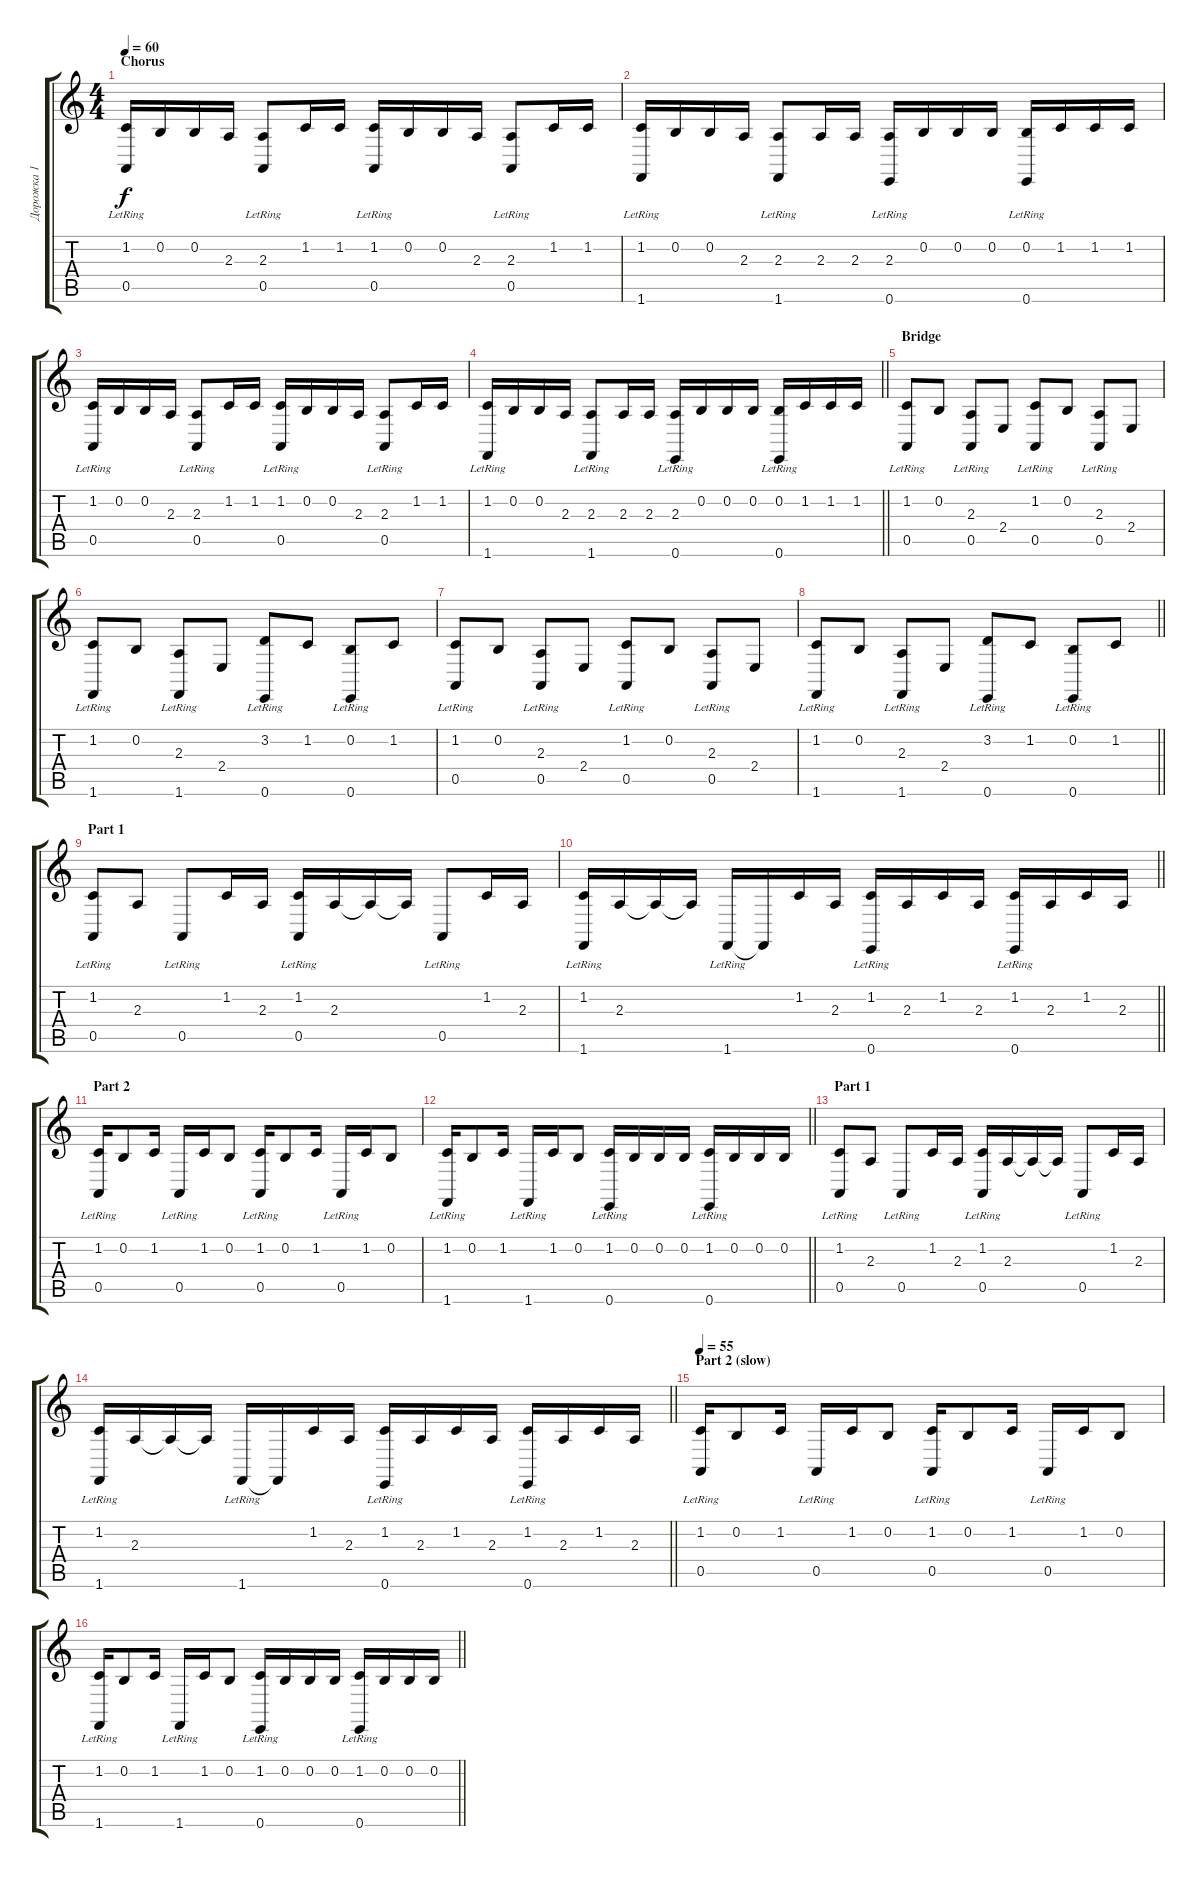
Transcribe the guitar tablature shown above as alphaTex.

\track ("Дорожка 1" "Дорожка 1") {instrument acousticgrandpiano}
\staff {score tabs}
\tuning (E4 B3 G3 D3 A2 E2) {hide}
\ts (4 4)
\section ("" "Chorus")
\tempo 60
\clef g2
\ks c
(1.2 0.5{lr}).16{dy f} 0.2.16 0.2.16 2.3.16 (2.3 0.5{lr}).8 1.2.16 1.2.16 (1.2 0.5{lr}).16 0.2.16 0.2.16 2.3.16 (2.3 0.5{lr}).8 1.2.16 1.2.16 |
(1.2 1.6{lr}).16 0.2.16 0.2.16 2.3.16 (2.3 1.6{lr}).8 2.3.16 2.3.16 (2.3 0.6{lr}).16 0.2.16 0.2.16 0.2.16 (0.2 0.6{lr}).16 1.2.16 1.2.16 1.2.16 |
(1.2 0.5{lr}).16 0.2.16 0.2.16 2.3.16 (2.3 0.5{lr}).8 1.2.16 1.2.16 (1.2 0.5{lr}).16 0.2.16 0.2.16 2.3.16 (2.3 0.5{lr}).8 1.2.16 1.2.16 |
\barLineRight lightlight
(1.2 1.6{lr}).16 0.2.16 0.2.16 2.3.16 (2.3 1.6{lr}).8 2.3.16 2.3.16 (2.3 0.6{lr}).16 0.2.16 0.2.16 0.2.16 (0.2 0.6{lr}).16 1.2.16 1.2.16 1.2.16 |
\section ("" "Bridge")
(1.2 0.5{lr}).8 0.2.8 (2.3 0.5{lr}).8 2.4.8 (1.2 0.5{lr}).8 0.2.8 (2.3 0.5{lr}).8 2.4.8 |
(1.2 1.6{lr}).8 0.2.8 (2.3 1.6{lr}).8 2.4.8 (3.2 0.6{lr}).8 1.2.8 (0.2 0.6{lr}).8 1.2.8 |
(1.2 0.5{lr}).8 0.2.8 (2.3 0.5{lr}).8 2.4.8 (1.2 0.5{lr}).8 0.2.8 (2.3 0.5{lr}).8 2.4.8 |
\barLineRight lightlight
(1.2 1.6{lr}).8 0.2.8 (2.3 1.6{lr}).8 2.4.8 (3.2 0.6{lr}).8 1.2.8 (0.2 0.6{lr}).8 1.2.8 |
\section ("" "Part 1")
(1.2 0.5{lr}).8 2.3.8 0.5{lr}.8 1.2.16 2.3.16 (1.2 0.5{lr}).16 2.3.16 2.3{t}.16 2.3{t}.16 0.5{lr}.8 1.2.16 2.3.16 |
\barLineRight lightlight
(1.2 1.6{lr}).16 2.3.16 2.3{t}.16 2.3{t}.16 1.6{lr}.16 1.6{t}.16 1.2.16 2.3.16 (1.2 0.6{lr}).16 2.3.16 1.2.16 2.3.16 (1.2 0.6{lr}).16 2.3.16 1.2.16 2.3.16 |
\section ("" "Part 2 ")
(1.2 0.5{lr}).16 0.2.8 1.2.16 0.5{lr}.16 1.2.16 0.2.8 (1.2 0.5{lr}).16 0.2.8 1.2.16 0.5{lr}.16 1.2.16 0.2.8 |
\barLineRight lightlight
(1.2 1.6{lr}).16 0.2.8 1.2.16 1.6{lr}.16 1.2.16 0.2.8 (1.2 0.6{lr}).16 0.2.16 0.2.16 0.2.16 (1.2 0.6{lr}).16 0.2.16 0.2.16 0.2.16 |
\section ("" "Part 1")
(1.2 0.5{lr}).8 2.3.8 0.5{lr}.8 1.2.16 2.3.16 (1.2 0.5{lr}).16 2.3.16 2.3{t}.16 2.3{t}.16 0.5{lr}.8 1.2.16 2.3.16 |
\barLineRight lightlight
(1.2 1.6{lr}).16 2.3.16 2.3{t}.16 2.3{t}.16 1.6{lr}.16 1.6{t}.16 1.2.16 2.3.16 (1.2 0.6{lr}).16 2.3.16 1.2.16 2.3.16 (1.2 0.6{lr}).16 2.3.16 1.2.16 2.3.16 |
\section ("" "Part 2 (slow)")
\tempo 55
(1.2 0.5{lr}).16 0.2.8 1.2.16 0.5{lr}.16 1.2.16 0.2.8 (1.2 0.5{lr}).16 0.2.8 1.2.16 0.5{lr}.16 1.2.16 0.2.8 |
\barLineRight lightlight
(1.2 1.6{lr}).16 0.2.8 1.2.16 1.6{lr}.16 1.2.16 0.2.8 (1.2 0.6{lr}).16 0.2.16 0.2.16 0.2.16 (1.2 0.6{lr}).16 0.2.16 0.2.16 0.2.16
